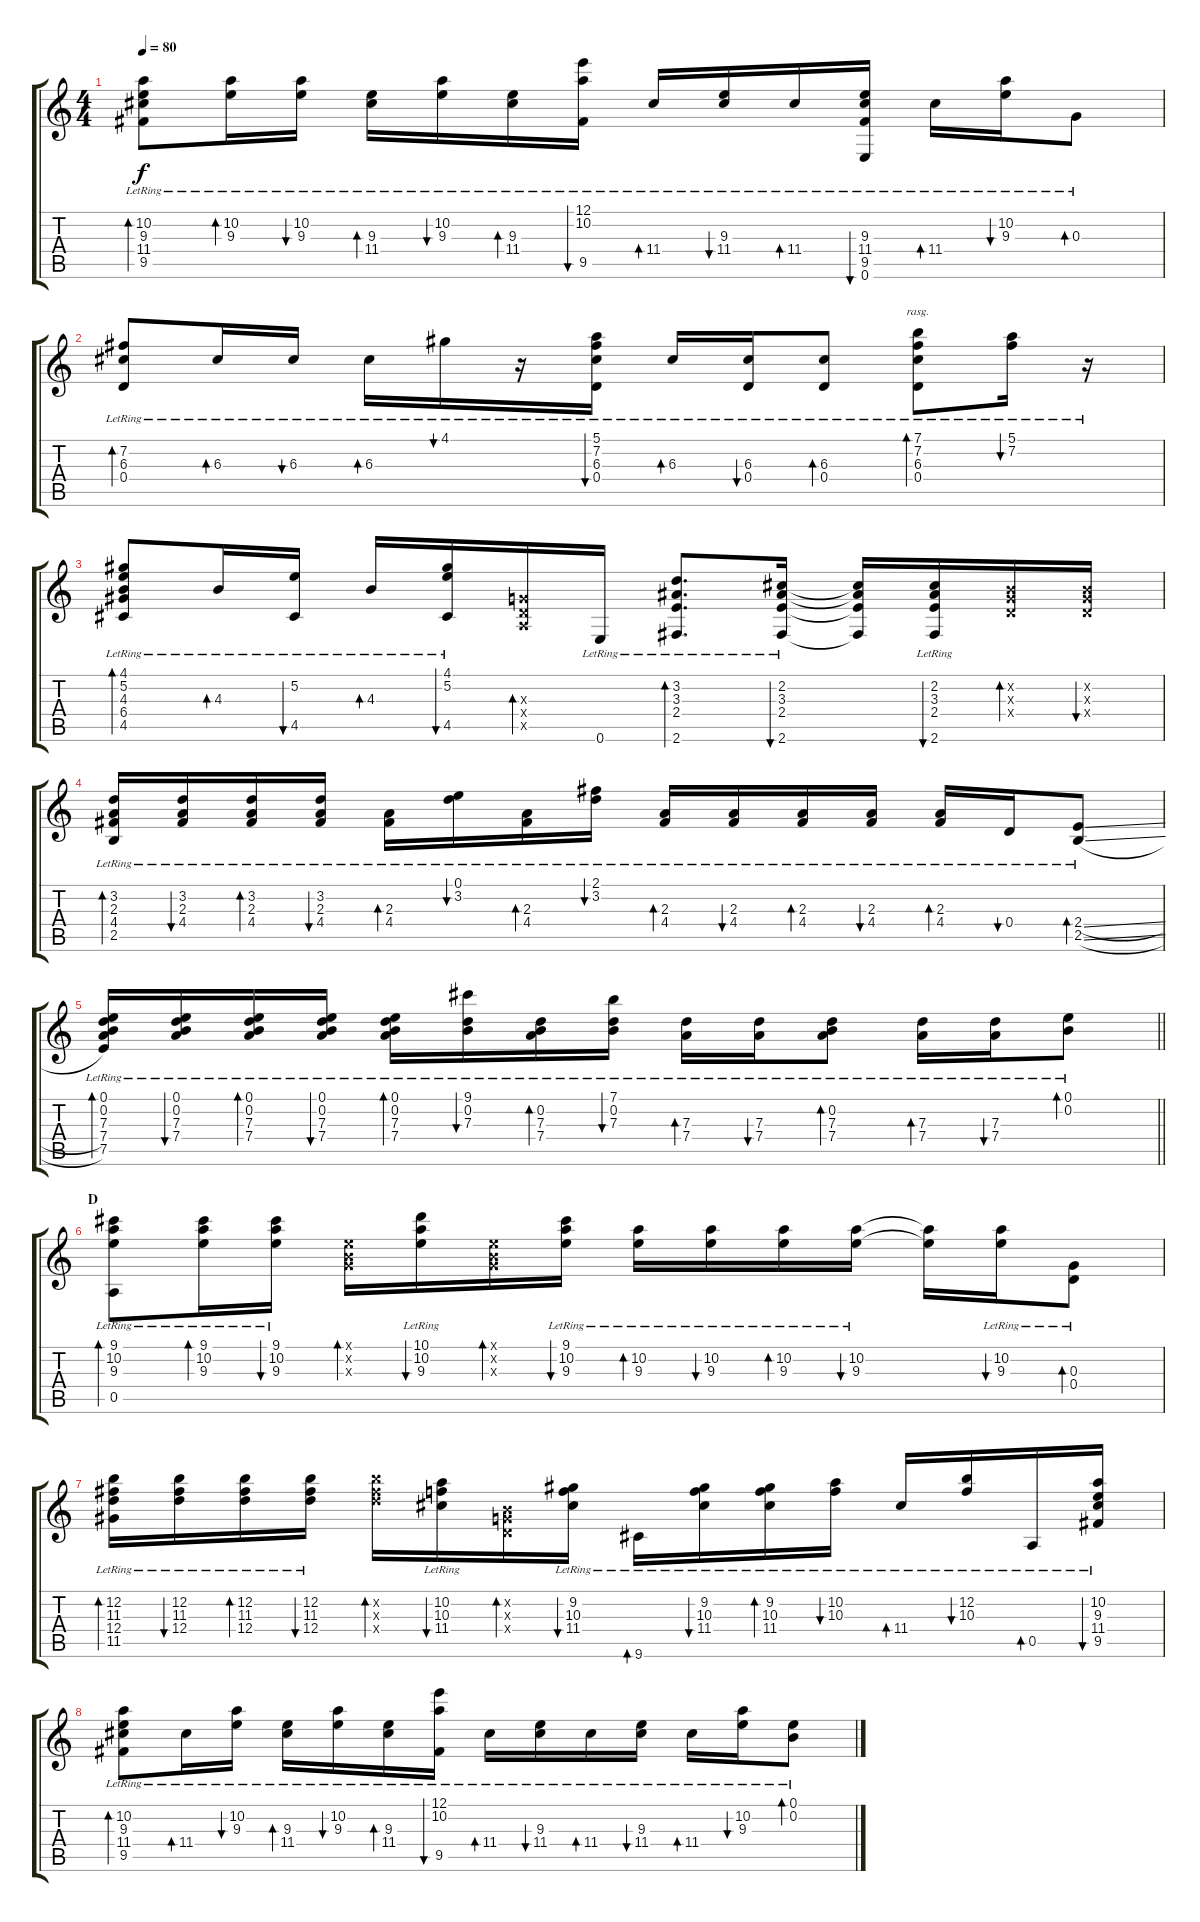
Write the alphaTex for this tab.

\track "" {instrument acousticguitarsteel}
\staff {score tabs}
\tuning (E4 B3 G3 D3 A2 E2) {hide}
\ts (4 4)
\tempo 80
\clef g2
\ks c
(10.2{lr} 9.3{lr} 11.4{lr} 9.5{lr}).8{bd 60 dy f} (10.2{lr} 9.3{lr}).16{bd 60} (10.2{lr} 9.3{lr}).16{bu 60} (9.3{lr} 11.4{lr}).16{bd 60} (10.2{lr} 9.3{lr}).16{bu 60} (9.3{lr} 11.4{lr}).16{bd 60} (12.1{lr} 10.2{lr} 9.5{lr}).16{bu 60} 11.4{lr}.16{bd 60} (9.3{lr} 11.4{lr}).16{bu 60} 11.4{lr}.16{bd 60} (9.3{lr} 11.4{lr} 9.5{lr} 0.6{lr}).16{bu 60} 11.4{lr}.16{bd 60} (10.2{lr} 9.3{lr}).16{bu 60} 0.3{lr}.8{bd 60} |
(7.2{lr} 6.3{lr} 0.4{lr}).8{bd 60} 6.3{lr}.16{bd 60} 6.3{lr}.16{bu 60} 6.3{lr}.16{bd 60} 4.1{lr}.16{bu 60} r.16 (5.1{lr} 7.2{lr} 6.3{lr} 0.4{lr}).16{bu 60} 6.3{lr}.16{bd 60} (6.3{lr} 0.4{lr}).16{bu 60} (6.3{lr} 0.4{lr}).8{bd 60} (7.1{lr} 7.2{lr} 6.3{lr} 0.4{lr}).8{bd 60 rasg ii} (5.1{lr} 7.2{lr}).16{bu 120} r.16 |
(4.1{lr} 5.2{lr} 4.3{lr} 6.4{lr} 4.5{lr}).8{bd 120} 4.3{lr}.16{bd 120} (5.2{lr} 4.5{lr}).16{bu 120} 4.3{lr}.16{bd 120} (4.1{lr} 5.2{lr} 4.5{lr}).16{bu 120} (0.3{x} 0.4{x} 0.5{x}).16{bd 120} 0.6{lr}.16 (3.2{lr} 3.3{lr} 2.4{lr} 2.6{lr}).8{d bd 120} (2.2{lr} 3.3{lr} 2.4{lr} 2.6{lr}).16{bu 120} (2.2{t} 3.3{t} 2.4{t} 2.6{t}).16 (2.2{lr} 3.3{lr} 2.4{lr} 2.6{lr}).16{bu 120} (0.2{x} 0.3{x} 0.4{x}).16{bd 120} (0.2{x} 0.3{x} 0.4{x}).16{bu 120} |
(3.2{lr} 2.3{lr} 4.4{lr} 2.5{lr}).16{bd 120} (3.2{lr} 2.3{lr} 4.4{lr}).16{bu 120} (3.2{lr} 2.3{lr} 4.4{lr}).16{bd 120} (3.2{lr} 2.3{lr} 4.4{lr}).16{bu 120} (2.3{lr} 4.4{lr}).16{bd 120} (0.1{lr} 3.2{lr}).16{bu 120} (2.3{lr} 4.4{lr}).16{bd 120} (2.1{lr} 3.2{lr}).16{bu 120} (2.3{lr} 4.4{lr}).16{bd 120} (2.3{lr} 4.4{lr}).16{bu 120} (2.3{lr} 4.4{lr}).16{bd 120} (2.3{lr} 4.4{lr}).16{bu 120} (2.3{lr} 4.4{lr}).16{bd 120} 0.4{lr}.16{bu 120} (2.4{sl lr} 2.5{sl lr}).8{bd 120} |
\barLineRight lightlight
(0.1{lr} 0.2{lr} 7.3{lr} 7.4{lr} 7.5{lr}).16{bd 120} (0.1{lr} 0.2{lr} 7.3{lr} 7.4{lr}).16{bu 120} (0.1{lr} 0.2{lr} 7.3{lr} 7.4{lr}).16{bd 120} (0.1{lr} 0.2{lr} 7.3{lr} 7.4{lr}).16{bu 120} (0.1{lr} 0.2{lr} 7.3{lr} 7.4{lr}).16{bd 120} (9.1{lr} 0.2{lr} 7.3{lr}).16{bu 120} (0.2{lr} 7.3{lr} 7.4{lr}).16{bd 120} (7.1{lr} 0.2{lr} 7.3{lr}).16{bu 120} (7.3{lr} 7.4{lr}).16{bd 120} (7.3{lr} 7.4{lr}).16{bu 120} (0.2{lr} 7.3{lr} 7.4{lr}).8{bd 120} (7.3{lr} 7.4{lr}).16{bd 120} (7.3{lr} 7.4{lr}).16{bu 120} (0.1{lr} 0.2{lr}).8{bd 120} |
\section ("" "D")
(9.1{lr} 10.2{lr} 9.3{lr} 0.5{lr}).8{bd 60} (9.1{lr} 10.2{lr} 9.3{lr}).16{bd 60} (9.1{lr} 10.2{lr} 9.3{lr}).16{bu 60} (0.1{x} 0.2{x} 0.3{x}).16{bd 60} (10.1{lr} 10.2{lr} 9.3{lr}).16{bu 60} (0.1{x} 0.2{x} 0.3{x}).16{bd 60} (9.1{lr} 10.2{lr} 9.3{lr}).16{bu 60} (10.2{lr} 9.3{lr}).16{bd 60} (10.2{lr} 9.3{lr}).16{bu 60} (10.2{lr} 9.3{lr}).16{bd 60} (10.2{lr} 9.3{lr}).16{bu 60} (10.2{t} 9.3{t}).16 (10.2{lr} 9.3{lr}).16{bu 60} (0.3{lr} 0.4{lr}).8{bd 60} |
(12.2{lr} 11.3{lr} 12.4{lr} 11.5{lr}).16{bd 60} (12.2{lr} 11.3{lr} 12.4{lr}).16{bu 60} (12.2{lr} 11.3{lr} 12.4{lr}).16{bd 60} (12.2{lr} 11.3{lr} 12.4{lr}).16{bu 60} (12.2{x} 11.3{x} 12.4{x}).16{bd 60} (10.2{lr} 10.3{lr} 11.4{lr}).16{bu 60} (0.2{x} 0.3{x} 0.4{x}).16{bd 60} (9.2{lr} 10.3{lr} 11.4{lr}).16{bu 60} 9.6{lr}.16{bd 60} (9.2{lr} 10.3{lr} 11.4{lr}).16{bu 60} (9.2{lr} 10.3{lr} 11.4{lr}).16{bd 60} (10.2{lr} 10.3{lr}).16{bu 60} 11.4{lr}.16{bd 60} (12.2{lr} 10.3{lr}).16{bu 60} 0.5{lr}.16{bd 60} (10.2{lr} 9.3{lr} 11.4{lr} 9.5{lr}).16{bu 60} |
(10.2{lr} 9.3{lr} 11.4{lr} 9.5{lr}).8{bd 60} 11.4{lr}.16{bd 60} (10.2{lr} 9.3{lr}).16{bu 60} (9.3{lr} 11.4{lr}).16{bd 60} (10.2{lr} 9.3{lr}).16{bu 60} (9.3{lr} 11.4{lr}).16{bd 60} (12.1{lr} 10.2{lr} 9.5{lr}).16{bu 60} 11.4{lr}.16{bd 60} (9.3{lr} 11.4{lr}).16{bu 60} 11.4{lr}.16{bd 60} (9.3{lr} 11.4{lr}).16{bu 60} 11.4{lr}.16{bd 60} (10.2{lr} 9.3{lr}).16{bu 60} (0.1{lr} 0.2{lr}).8{bd 60}
